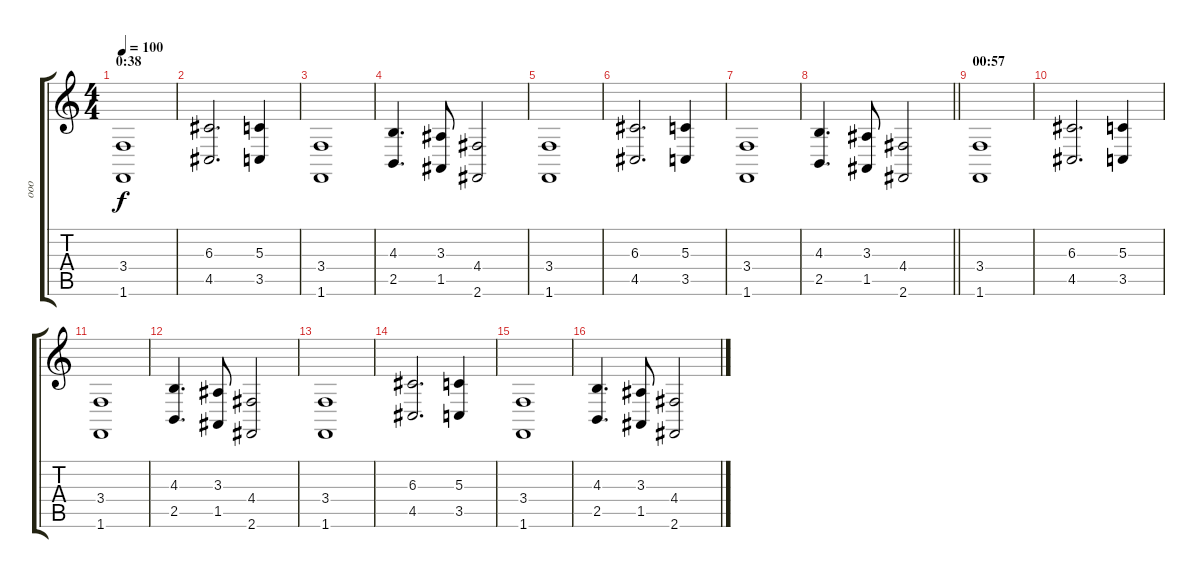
\track ("ooo" "ooo") {instrument voiceoohs}
\staff {score tabs}
\tuning (E4 B3 G3 D3 A2 E2) {hide}
\ts (4 4)
\section ("" "0:38")
\tempo 100
\clef g2
\ks c
(3.4 1.6).1{dy f} |
(6.3 4.5).2{d} (5.3 3.5).4 |
(3.4 1.6).1 |
(4.3 2.5).4{d} (3.3 1.5).8 (4.4 2.6).2 |
(3.4 1.6).1 |
(6.3 4.5).2{d} (5.3 3.5).4 |
(3.4 1.6).1 |
\barLineRight lightlight
(4.3 2.5).4{d} (3.3 1.5).8 (4.4 2.6).2 |
\section ("" "00:57")
(3.4 1.6).1 |
(6.3 4.5).2{d} (5.3 3.5).4 |
(3.4 1.6).1 |
(4.3 2.5).4{d} (3.3 1.5).8 (4.4 2.6).2 |
(3.4 1.6).1 |
(6.3 4.5).2{d} (5.3 3.5).4 |
(3.4 1.6).1 |
(4.3 2.5).4{d} (3.3 1.5).8 (4.4 2.6).2
